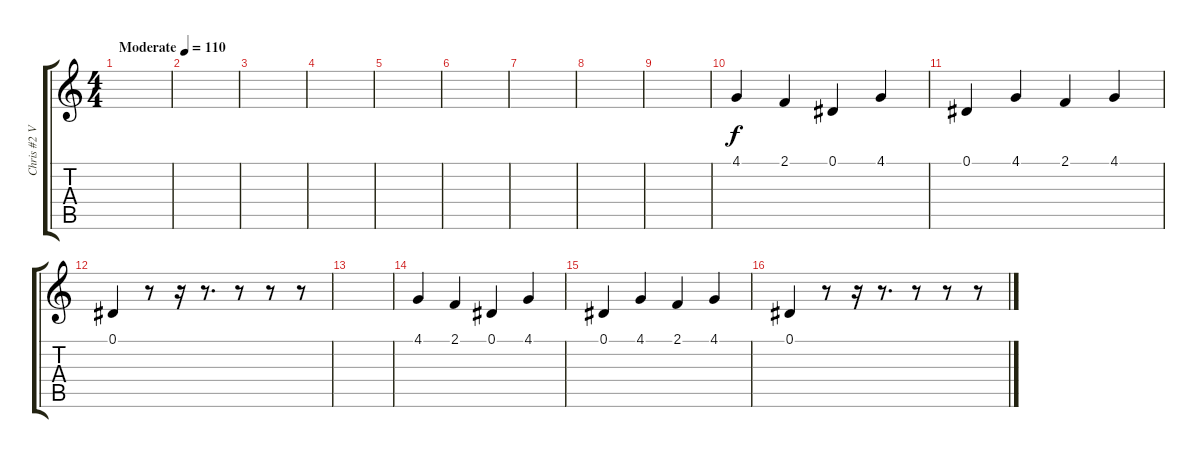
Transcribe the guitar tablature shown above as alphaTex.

\track ("Chris #2 Vocals" "Chris #2 V") {instrument cello}
\staff {score tabs}
\tuning (Eb4 Bb3 Gb3 Db3 Ab2 Eb2) {hide}
\ts (4 4)
\tempo (110 "Moderate")
\clef g2
\ks c
|
|
|
|
|
|
|
|
|
4.1.4 2.1.4 0.1.4 4.1.4 |
0.1.4 4.1.4 2.1.4 4.1.4 |
0.1.4 r.8 r.16 r.8{d} r.8 r.8 r.8 |
|
4.1.4 2.1.4 0.1.4 4.1.4 |
0.1.4 4.1.4 2.1.4 4.1.4 |
0.1.4 r.8 r.16 r.8{d} r.8 r.8 r.8
